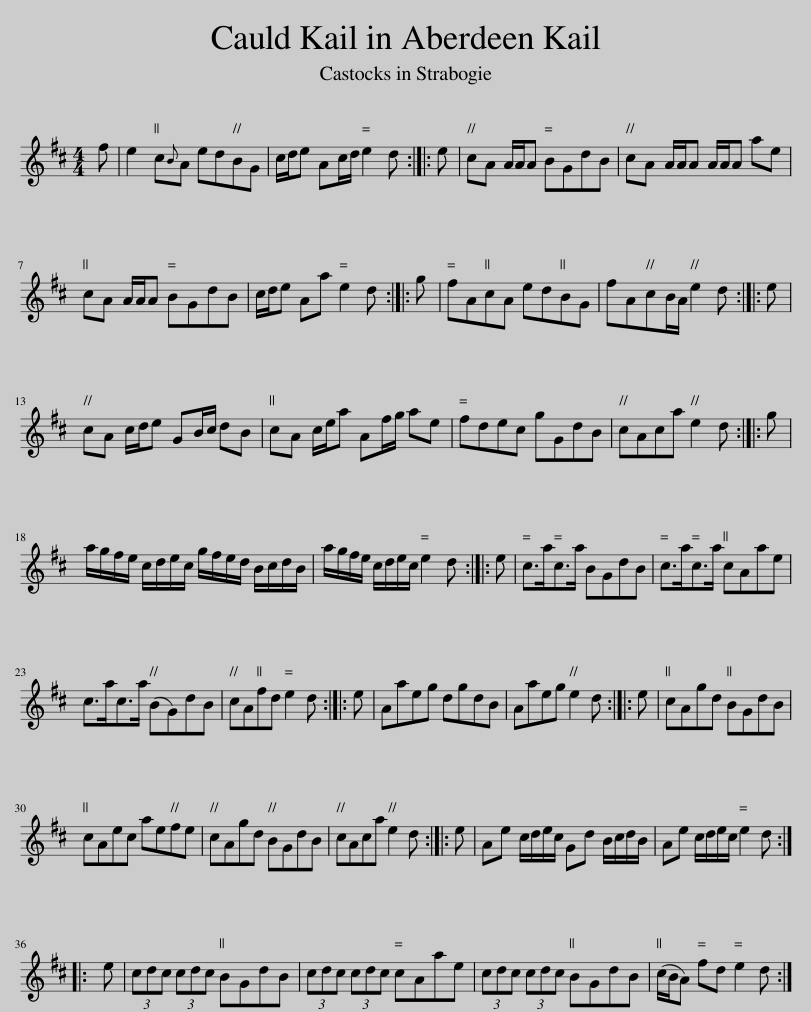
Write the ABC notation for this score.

X:1
L:1/8
M:4/4
I:linebreak $
K:D
V:1 treble
V:1
 f | e2 c{B}A edBG | c/d/e Ac/d/ e2 d :: e | cA A/A/A BGdB | %5
 cA A/A/A A/A/A ae |$ cA A/A/A BGdB | c/d/e Aa e2 d :: g | fAcA edBG | %10
 fAcB/A/ e2 d :: e |$ cA c/d/e GB/c/ dB | cA c/e/a Af/g/ ae | fdec gGdB | %15
 cAca e2 d :: g |$ a/g/f/e/ c/d/e/c/ g/f/e/d/ B/c/d/B/ | a/g/f/e/ c/d/e/c/ e2 d :: e | %20
 c>ac>a BGdB | c>ac>a cAae |$ c>ac>a (BG)dB | cAfd e2 d :: e | %25
 Aaeg dgdB | Aaeg e2 d :: e | cAgd BGdB |$ cAec aefe | %30
 cAgd BGdB | cAca e2 d :: e | Ae c/d/e/c/ Gd B/c/d/B/ | Ae c/d/e/c/ e2 d ::$ %35
 e | (3cdc (3cdc BGdB | (3cdc (3cdc cAae | (3cdc (3cdc BGdB | (c/B/A) fd e2 d :| %40
